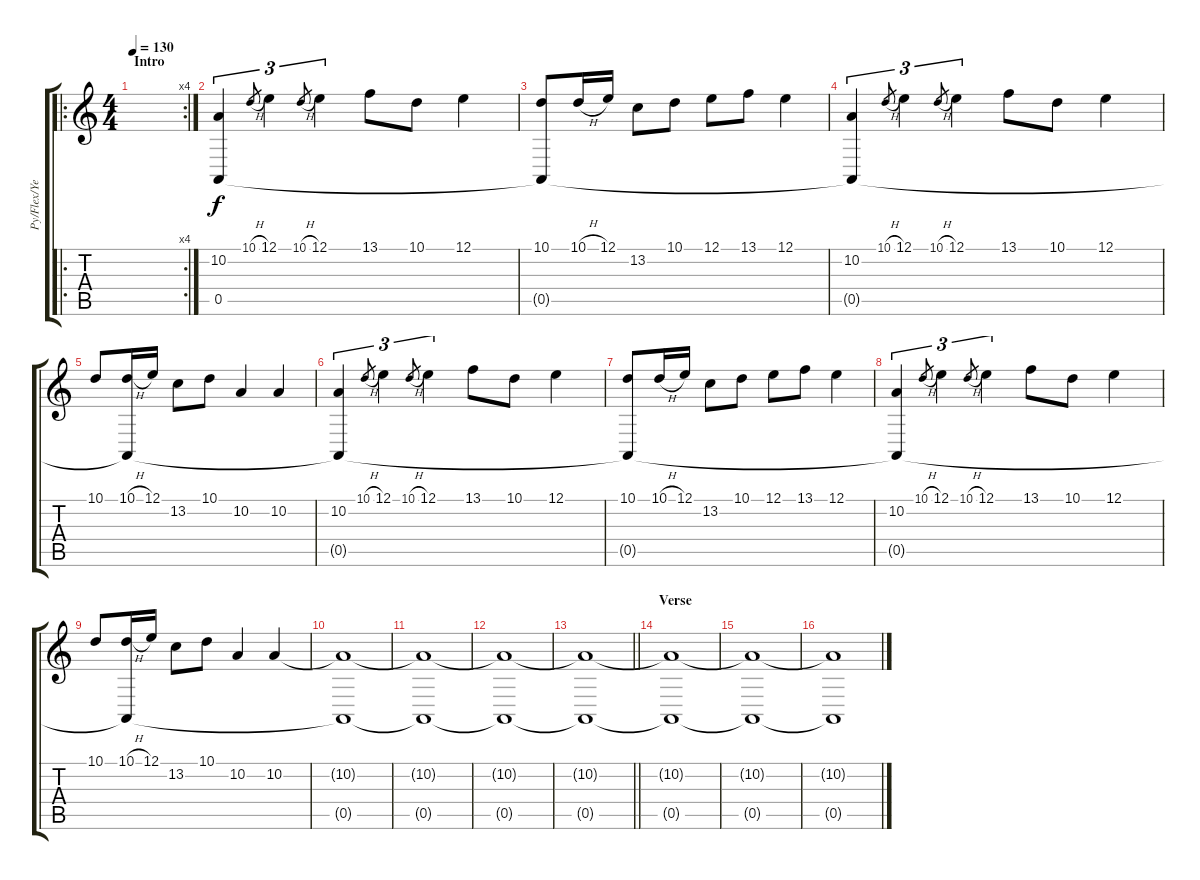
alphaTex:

\track ("Py/Flex/Yellow" "Py/Flex/Ye") {instrument bagpipe}
\staff {score tabs}
\tuning (E4 B3 G3 D3 A2 E2) {hide}
\ro
\rc 4
\ts (4 4)
\section ("" "Intro")
\tempo 130
\clef g2
\ks c
|
(10.2 0.5).4{tu (3 2)} 10.1{h}.8{gr dy f} 12.1.4{tu (3 2)} 10.1{h}.8{gr} 12.1.4{tu (3 2)} 13.1.8 10.1.8 12.1.4 |
(10.1 0.5{t}).8 10.1{h}.16 12.1.16 13.2.8 10.1.8 12.1.8 13.1.8 12.1.4 |
(10.2 0.5{t}).4{tu (3 2)} 10.1{h}.8{gr} 12.1.4{tu (3 2)} 10.1{h}.8{gr} 12.1.4{tu (3 2)} 13.1.8 10.1.8 12.1.4 |
10.1.8 (10.1{h} 0.5{t}).16 12.1.16 13.2.8 10.1.8 10.2.4 10.2.4 |
(10.2 0.5{t}).4{tu (3 2)} 10.1{h}.8{gr} 12.1.4{tu (3 2)} 10.1{h}.8{gr} 12.1.4{tu (3 2)} 13.1.8 10.1.8 12.1.4 |
(10.1 0.5{t}).8 10.1{h}.16 12.1.16 13.2.8 10.1.8 12.1.8 13.1.8 12.1.4 |
(10.2 0.5{t}).4{tu (3 2)} 10.1{h}.8{gr} 12.1.4{tu (3 2)} 10.1{h}.8{gr} 12.1.4{tu (3 2)} 13.1.8 10.1.8 12.1.4 |
10.1.8 (10.1{h} 0.5{t}).16 12.1.16 13.2.8 10.1.8 10.2.4 10.2.4 |
(10.2{t} 0.5{t}).1 |
(10.2{t} 0.5{t}).1 |
(10.2{t} 0.5{t}).1 |
\barLineRight lightlight
(10.2{t} 0.5{t}).1 |
\section ("" "Verse")
(10.2{t} 0.5{t}).1 |
(10.2{t} 0.5{t}).1 |
(10.2{t} 0.5{t}).1
